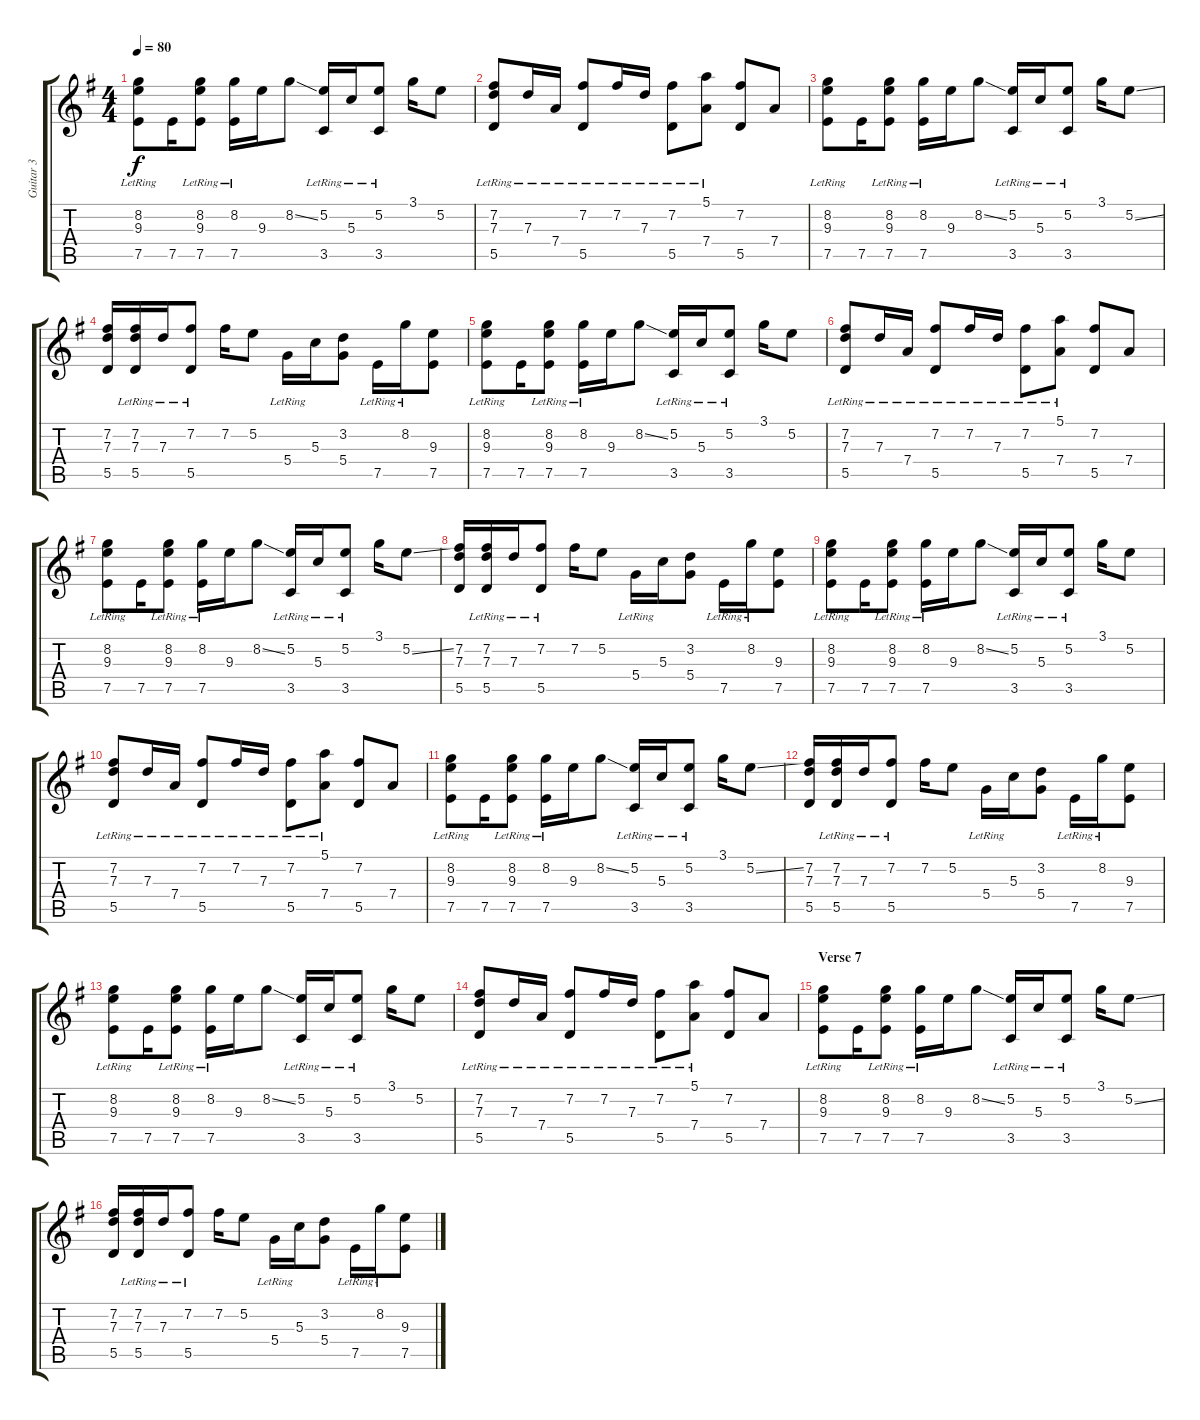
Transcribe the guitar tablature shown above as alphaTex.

\track ("Guitar 3" "Guitar 3") {instrument acousticguitarsteel}
\staff {score tabs}
\tuning (E4 B3 G3 D3 A2 E2) {hide}
\ts (4 4)
\tempo 80
\clef g2
\ks g
(8.2{lr} 9.3{lr} 7.5).8{dy f} 7.5.16 (8.2 9.3{lr} 7.5).8 (8.2{lr} 7.5).16 9.3.16 8.2{ss}.8 (5.2{lr} 3.5{lr}).16 5.3{lr}.16 (5.2{lr} 3.5{lr}).8 3.1.16 5.2.8 |
(7.2 7.3 5.5{lr}).8 7.3{lr}.16 7.4{lr}.16 (7.2 5.5{lr}).8 7.2{lr}.16 7.3{lr}.16 (7.2{lr} 5.5).8 (5.1{lr} 7.4{lr}).8 (7.2 5.5).8 7.4.8 |
(8.2{lr} 9.3{lr} 7.5).8 7.5.16 (8.2 9.3{lr} 7.5).8 (8.2{lr} 7.5).16 9.3.16 8.2{ss}.8 (5.2{lr} 3.5{lr}).16 5.3{lr}.16 (5.2{lr} 3.5{lr}).8 3.1.16 5.2{ss}.8 |
(7.2 7.3 5.5).16 (7.2{lr} 7.3 5.5{lr}).16 7.3{lr}.16 (7.2 5.5{lr}).8 7.2.16 5.2.8 5.4{lr}.16 5.3.16 (3.2 5.4).8 7.5{lr}.16 8.2{lr}.16 (9.3 7.5).8 |
(8.2{lr} 9.3{lr} 7.5).8 7.5.16 (8.2 9.3{lr} 7.5).8 (8.2{lr} 7.5).16 9.3.16 8.2{ss}.8 (5.2{lr} 3.5{lr}).16 5.3{lr}.16 (5.2{lr} 3.5{lr}).8 3.1.16 5.2.8 |
(7.2 7.3 5.5{lr}).8 7.3{lr}.16 7.4{lr}.16 (7.2 5.5{lr}).8 7.2{lr}.16 7.3{lr}.16 (7.2{lr} 5.5).8 (5.1{lr} 7.4{lr}).8 (7.2 5.5).8 7.4.8 |
(8.2{lr} 9.3{lr} 7.5).8 7.5.16 (8.2 9.3{lr} 7.5).8 (8.2{lr} 7.5).16 9.3.16 8.2{ss}.8 (5.2{lr} 3.5{lr}).16 5.3{lr}.16 (5.2{lr} 3.5{lr}).8 3.1.16 5.2{ss}.8 |
(7.2 7.3 5.5).16 (7.2{lr} 7.3 5.5{lr}).16 7.3{lr}.16 (7.2 5.5{lr}).8 7.2.16 5.2.8 5.4{lr}.16 5.3.16 (3.2 5.4).8 7.5{lr}.16 8.2{lr}.16 (9.3 7.5).8 |
(8.2{lr} 9.3{lr} 7.5).8 7.5.16 (8.2 9.3{lr} 7.5).8 (8.2{lr} 7.5).16 9.3.16 8.2{ss}.8 (5.2{lr} 3.5{lr}).16 5.3{lr}.16 (5.2{lr} 3.5{lr}).8 3.1.16 5.2.8 |
(7.2 7.3 5.5{lr}).8 7.3{lr}.16 7.4{lr}.16 (7.2 5.5{lr}).8 7.2{lr}.16 7.3{lr}.16 (7.2{lr} 5.5).8 (5.1{lr} 7.4{lr}).8 (7.2 5.5).8 7.4.8 |
(8.2{lr} 9.3{lr} 7.5).8 7.5.16 (8.2 9.3{lr} 7.5).8 (8.2{lr} 7.5).16 9.3.16 8.2{ss}.8 (5.2{lr} 3.5{lr}).16 5.3{lr}.16 (5.2{lr} 3.5{lr}).8 3.1.16 5.2{ss}.8 |
(7.2 7.3 5.5).16 (7.2{lr} 7.3 5.5{lr}).16 7.3{lr}.16 (7.2 5.5{lr}).8 7.2.16 5.2.8 5.4{lr}.16 5.3.16 (3.2 5.4).8 7.5{lr}.16 8.2{lr}.16 (9.3 7.5).8 |
(8.2{lr} 9.3{lr} 7.5).8 7.5.16 (8.2 9.3{lr} 7.5).8 (8.2{lr} 7.5).16 9.3.16 8.2{ss}.8 (5.2{lr} 3.5{lr}).16 5.3{lr}.16 (5.2{lr} 3.5{lr}).8 3.1.16 5.2.8 |
(7.2 7.3 5.5{lr}).8 7.3{lr}.16 7.4{lr}.16 (7.2 5.5{lr}).8 7.2{lr}.16 7.3{lr}.16 (7.2{lr} 5.5).8 (5.1{lr} 7.4{lr}).8 (7.2 5.5).8 7.4.8 |
\section ("" "Verse 7")
(8.2{lr} 9.3{lr} 7.5).8 7.5.16 (8.2 9.3{lr} 7.5).8 (8.2{lr} 7.5).16 9.3.16 8.2{ss}.8 (5.2{lr} 3.5{lr}).16 5.3{lr}.16 (5.2{lr} 3.5{lr}).8 3.1.16 5.2{ss}.8 |
(7.2 7.3 5.5).16 (7.2{lr} 7.3 5.5{lr}).16 7.3{lr}.16 (7.2 5.5{lr}).8 7.2.16 5.2.8 5.4{lr}.16 5.3.16 (3.2 5.4).8 7.5{lr}.16 8.2{lr}.16 (9.3 7.5).8
